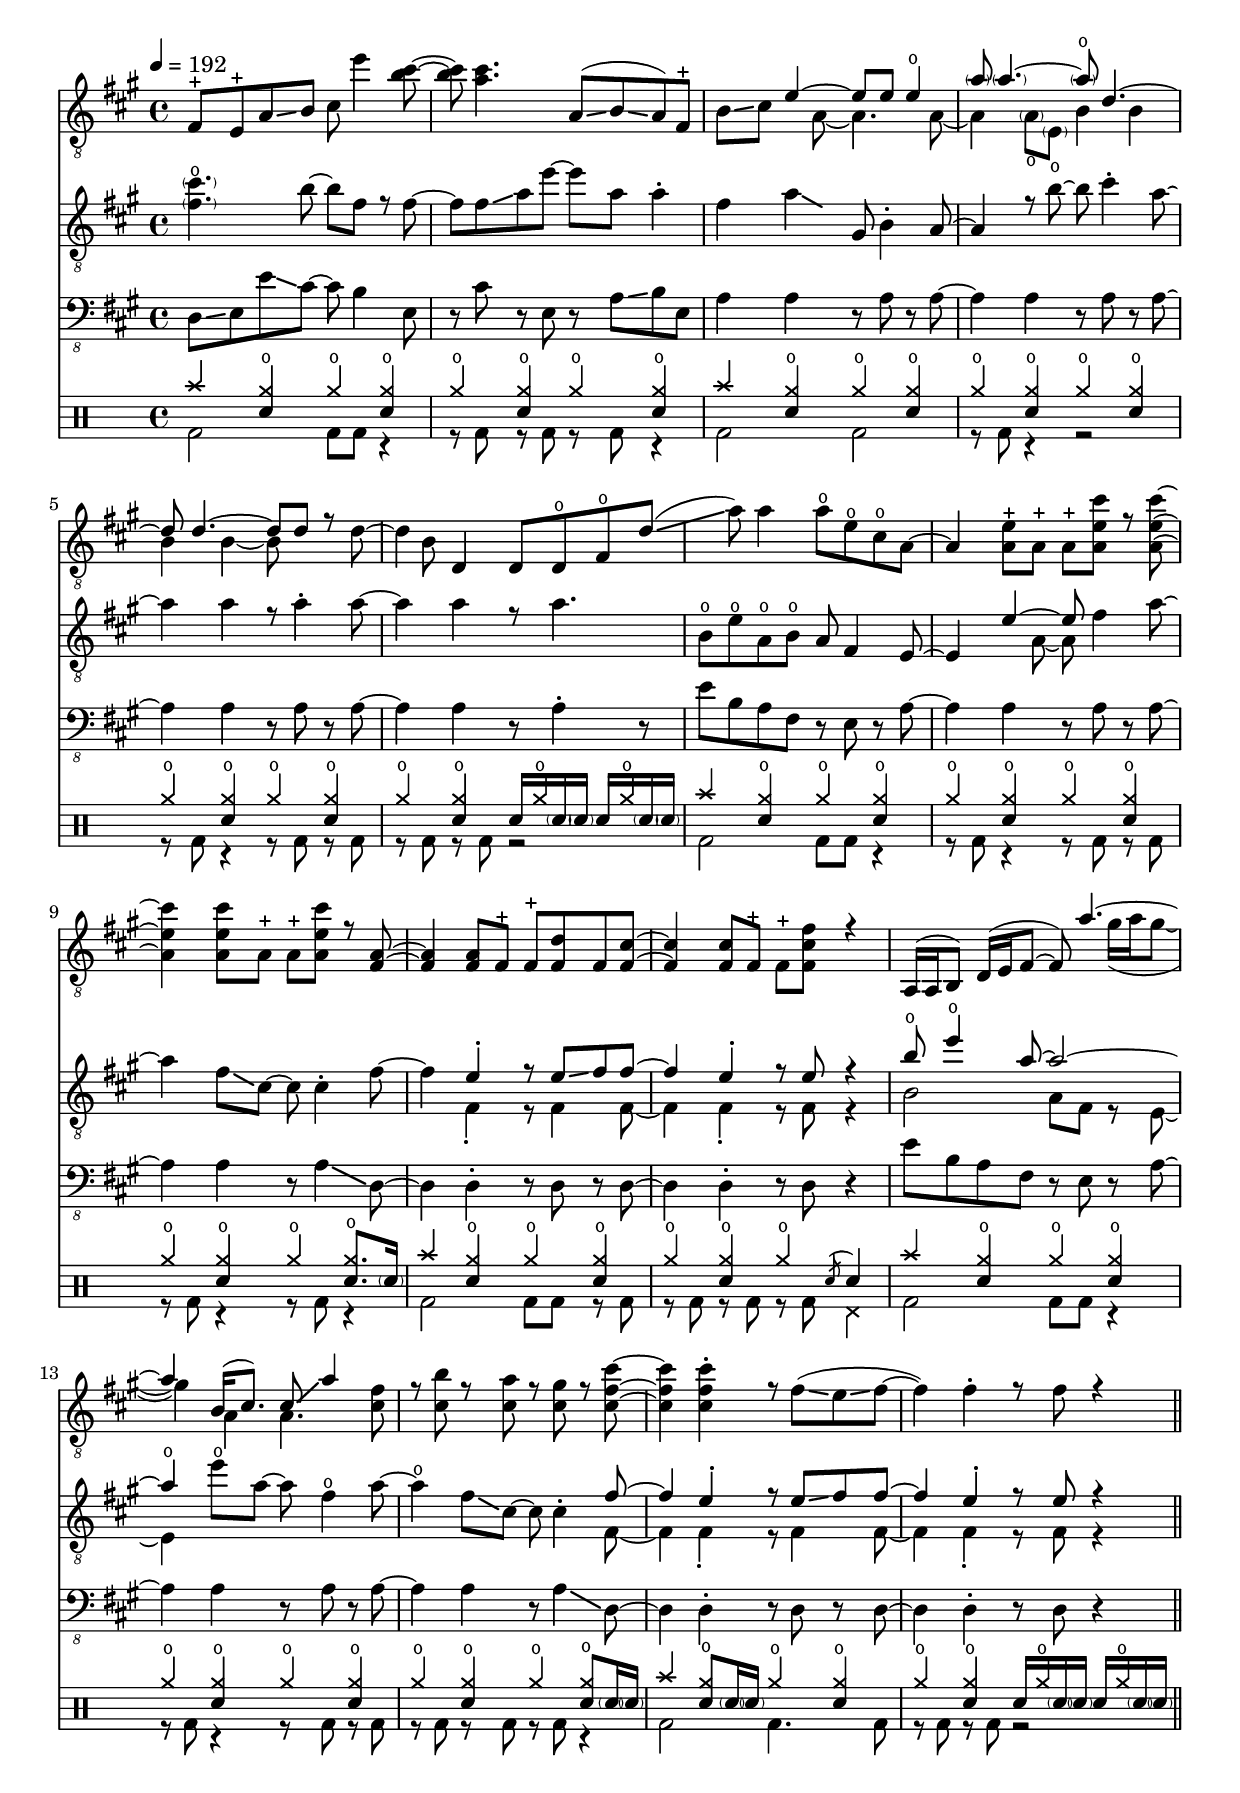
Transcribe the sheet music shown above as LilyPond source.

\version "2.24.3"

#(set-default-paper-size '(cons (* 210 mm) (* 5000 mm)))

\header {
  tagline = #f
}

gtrOneVoiceOne = \relative {
  \time 4/4
  \key a \major
  \tempo 4 = 192
  \stemNeutral
  fis8-+ e-+ a\glissando b cis e'4 <b cis>8~ |
  <b cis>8 <a cis>4. a,8(\glissando b\glissando a) fis-+ |
  b8\glissando cis \stemUp e4~ e8 e e4\open |
  \parenthesize a8 \parenthesize a4.~ \parenthesize a8\open d,4.~ | % 4
  d8 d4.~ d8 d \stemNeutral r d~ |
  d4 d,4 d8 d\open fis\open d'(\glissando |
  s8 a') a4 a8\open e\open cis\open a~ |
  a4 <a e'>8-+ a-+ a-+ <a e' cis'> r q~ | % 8
  q4 q8 a-+ a-+ q r <fis a>~ |
  q4 q8 fis-+ fis-+ <fis d'> fis <fis cis'>~ |
  q4 q8 fis-+ fis-+ <fis cis' fis> r4 |
  a,16( a b8) d16( e fis8~ fis) \stemUp a'4.~ | % 12
  a4 b,16( cis8.) cis8\glissando a'4 \stemNeutral <cis, fis>8 |
  r8 <cis b'> r <cis a'> r <cis gis'> r <cis fis cis'>~ |
  q4 q4-. r8 fis(\glissando e\glissando fis~ |
  fis4) fis-. r8 fis r4 | % 16
  \bar "||"
}

gtrOneVoiceTwo = \relative {
  \time 4/4
  \key a \major
  \tempo 4 = 192
  s1*2 |
  s4. a8~ a4. a8~ |
  a4 \parenthesize a8\open \parenthesize e\open b'4 b |
  b4 b~ b8 s4. |
  s8 b s4 s2 |
  s1*5 |
  s2. gis'16( a gis8~ |
  gis4) a, a4. s8 |
  s1*3 |
  \bar "||"
}

gtrTwoVoiceOne = \relative {
  \time 4/4
  \key a \major
  \tempo 4 = 192
  \stemNeutral
  <\parenthesize fis' \parenthesize cis'>4.\open b8~ b fis r fis~ |
  fis8 fis\glissando a e'~ e a, a4-. |
  fis4 \afterGrace a4\glissando { \hideNotes e16 \unHideNotes } gis,8 b4-. a8~ |
  a4 r8 b'~ b cis4-. a8~ | % 4
  a4 a r8 a4-. a8~ |
  a4 a r8 a4. |
  b,8\open e\open a,\open b\open a fis4 e8~ |
  e4 \stemUp e'4~ e8 \stemNeutral fis4 a8~ | % 8
  a4 fis8\glissando cis~ cis cis4-. fis8~ |
  fis4 \stemUp e4-. r8 e\glissando fis fis~ |
  fis4 e4-. r8 e r4 |
  b'8\open e4\open a,8~ a2~ | % 12
  a4\open \stemNeutral e'8\open a,8~ a fis4\open a8~ |
  a4\open fis8\glissando cis8~ cis cis4-. \stemUp fis8~ |
  fis4 e-. r8 e\glissando fis fis~ |
  fis4 e-. r8 e r4 | % 16
  \bar "||"
}

gtrTwoVoiceTwo = \relative {
  \time 4/4
  \key a \major
  \tempo 4 = 192
  s1*7 |
  s4. a8~ a s4. |
  s1 |
  s4 fis-. r8 fis4 fis8~ |
  fis4 fis-. r8 fis8 r4 |
  b2 a8 fis r e~ |
  e4 s2. |
  s2.. fis8~ |
  fis4 fis-. r8 fis4 fis8~ |
  fis4 fis-. r8 fis r4 |
  \bar "||"
}

bass = \relative {
  \time 4/4
  \key a \major
  \tempo 4 = 192
  d,8\glissando e e'\glissando cis8~ cis b4 e,8 |
  r8 cis' r e, r a\glissando b e, |
  \repeat unfold 3 { a4 a r8 a r a~ | }
  a4 a r8 a4-. r8 |
  \repeat unfold 2 {
    e'8 b a fis r e r a~ |
    a4 a r8 a r a~ |
    a4 a r8 a4\glissando d,8~ |
    d4 d-. r8 d r d~ |
    d4 d-. r8 d r4 |
  }
}

kitOne = \drummode {
  \time 4/4
  \tempo 4 = 192
  \repeat unfold 2 {
    cymc4 <sn hho> hho <sn hho> |
    hho4 <sn hho> hho <sn hho> |
  }
  hho4 <sn hho> hho <sn hho> |
  hho4 <sn hho> \repeat unfold 2 { sn16 hho \parenthesize sn \parenthesize sn } |
  cymc4 <sn hho> hho <sn hho> |
  hho4 <sn hho> hho <sn hho> |
  hho4 <sn hho> hho <sn hho>8. \parenthesize sn16 |
  cymc4 <sn hho> hho <sn hho> |
  hho4 <sn hho> hho4 \acciaccatura sn8 sn4 |
  cymc4 <sn hho> hho <sn hho> |
  hho4 <sn hho> hho <sn hho> |
  hho4 <sn hho> hho <sn hho>8 \parenthesize sn16 \parenthesize sn16 |
  cymc4 <sn hho>8 \parenthesize sn16 \parenthesize sn16 hho4 <sn hho> |
  hho4 <sn hho> \repeat unfold 2 { sn16 hho \parenthesize sn \parenthesize sn } |
  \bar "||"
}

kitTwo = \drummode {
  \time 4/4
  \tempo 4 = 192
  bd2 bd8 8 r4 |
  r8 bd r bd r bd r4 |
  bd2 bd |
  r8 bd r4 r2 |
  r8 bd r4 r8 bd r bd |
  r8 bd r bd r2 |
  bd2 bd8 8 r4 |
  r8 bd r4 r8 bd r bd |
  r8 bd r4 r8 bd r4 |
  bd2 bd8 8 r bd |
  r8 bd r bd r bd hhp4 |
  bd2 bd8 8 r4 |
  r8 bd r4 r8 bd r bd |
  r8 bd r bd r bd r4 |
  bd2 bd4. bd8 |
  r8 bd r bd r2 |
  \bar "||"
}

fullScore = <<
  \new Staff \with {
    midiInstrument = "overdriven guitar"
    midiPanPosition = #-1.0
  } <<
    \clef "treble_8"
    \new Voice = "g1v1" { \voiceOne \gtrOneVoiceOne }
    \new Voice = "g1v2" { \voiceTwo \gtrOneVoiceTwo }
  >>

  \new Staff \with {
    midiInstrument = "distorted guitar"
    midiPanPosition = #1.0
  } <<
    \clef "treble_8"
    \new Voice = "g2v1" { \voiceOne \gtrTwoVoiceOne }
    \new Voice = "g2v2" { \voiceTwo \gtrTwoVoiceTwo }
  >>

  \new Staff \with {
    midiInstrument = "electric bass (pick)"
    midiPanPosition = #0.0
  } {
    \clef "bass_8"
    \bass
  }

  \new DrumStaff \with { drumStyleTable = #weinberg-drums-style } <<
    \new DrumVoice { \voiceOne \kitOne }
    \new DrumVoice { \voiceTwo \kitTwo }
  >>
>>

\score {
  \fullScore

  \layout {
    indent = 0

    \context {
      \Score
      \override Glissando.minimum-length = #4
      \override Glissando.springs-and-rods = #ly:spanner::set-spacing-rods
      \override Glissando.thickness = #2
    }

    \context {
      \StaffGroup
      \RemoveAllEmptyStaves
    }
  }
}

\score {
  \fullScore

  \midi { }
}
